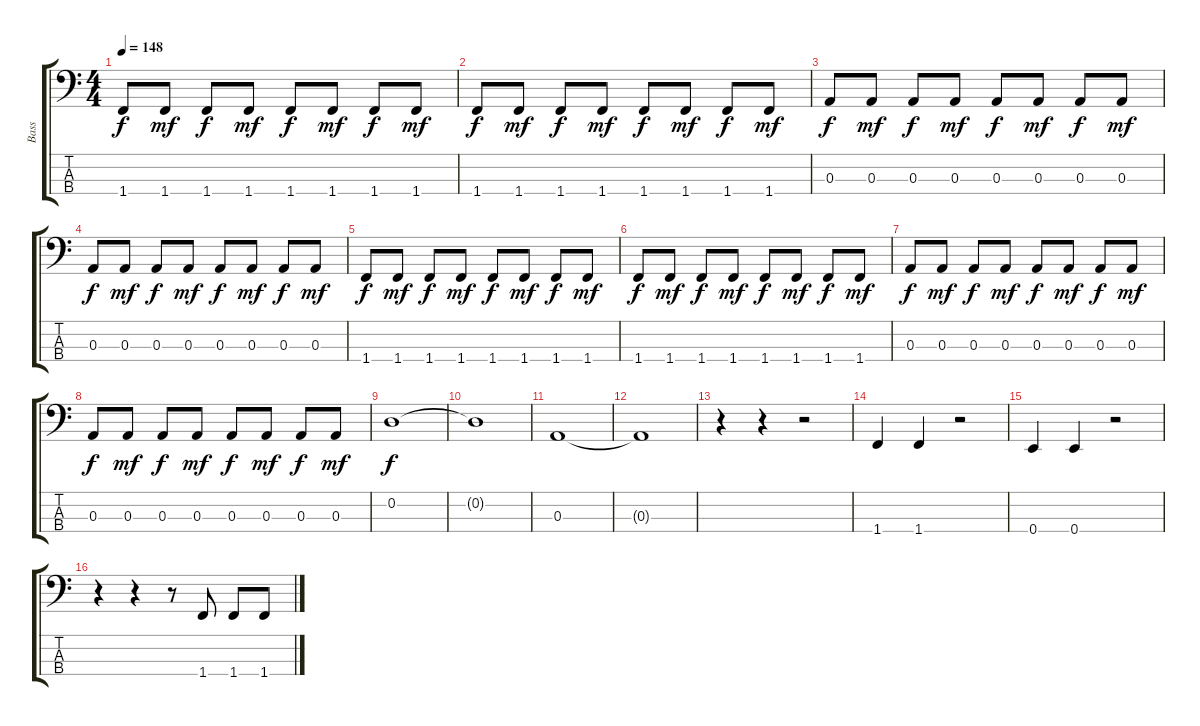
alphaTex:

\track ("Bass" "Bass") {instrument slapbass1}
\staff {score tabs}
\tuning (G2 D2 A1 E1) {hide}
\ts (4 4)
\tempo 148
\clef f4
\ks c
1.4.8{dy f} 1.4.8{dy mf} 1.4.8{dy f} 1.4.8{dy mf} 1.4.8{dy f} 1.4.8{dy mf} 1.4.8{dy f} 1.4.8{dy mf} |
1.4.8{dy f} 1.4.8{dy mf} 1.4.8{dy f} 1.4.8{dy mf} 1.4.8{dy f} 1.4.8{dy mf} 1.4.8{dy f} 1.4.8{dy mf} |
0.3.8{dy f} 0.3.8{dy mf} 0.3.8{dy f} 0.3.8{dy mf} 0.3.8{dy f} 0.3.8{dy mf} 0.3.8{dy f} 0.3.8{dy mf} |
0.3.8{dy f} 0.3.8{dy mf} 0.3.8{dy f} 0.3.8{dy mf} 0.3.8{dy f} 0.3.8{dy mf} 0.3.8{dy f} 0.3.8{dy mf} |
1.4.8{dy f} 1.4.8{dy mf} 1.4.8{dy f} 1.4.8{dy mf} 1.4.8{dy f} 1.4.8{dy mf} 1.4.8{dy f} 1.4.8{dy mf} |
1.4.8{dy f} 1.4.8{dy mf} 1.4.8{dy f} 1.4.8{dy mf} 1.4.8{dy f} 1.4.8{dy mf} 1.4.8{dy f} 1.4.8{dy mf} |
0.3.8{dy f} 0.3.8{dy mf} 0.3.8{dy f} 0.3.8{dy mf} 0.3.8{dy f} 0.3.8{dy mf} 0.3.8{dy f} 0.3.8{dy mf} |
0.3.8{dy f} 0.3.8{dy mf} 0.3.8{dy f} 0.3.8{dy mf} 0.3.8{dy f} 0.3.8{dy mf} 0.3.8{dy f} 0.3.8{dy mf} |
0.2.1{dy f} |
0.2{t}.1 |
0.3.1 |
0.3{t}.1 |
r.4 r.4 r.2 |
1.4.4 1.4.4 r.2 |
0.4.4 0.4.4 r.2 |
r.4 r.4 r.8 1.4.8 1.4.8 1.4.8
